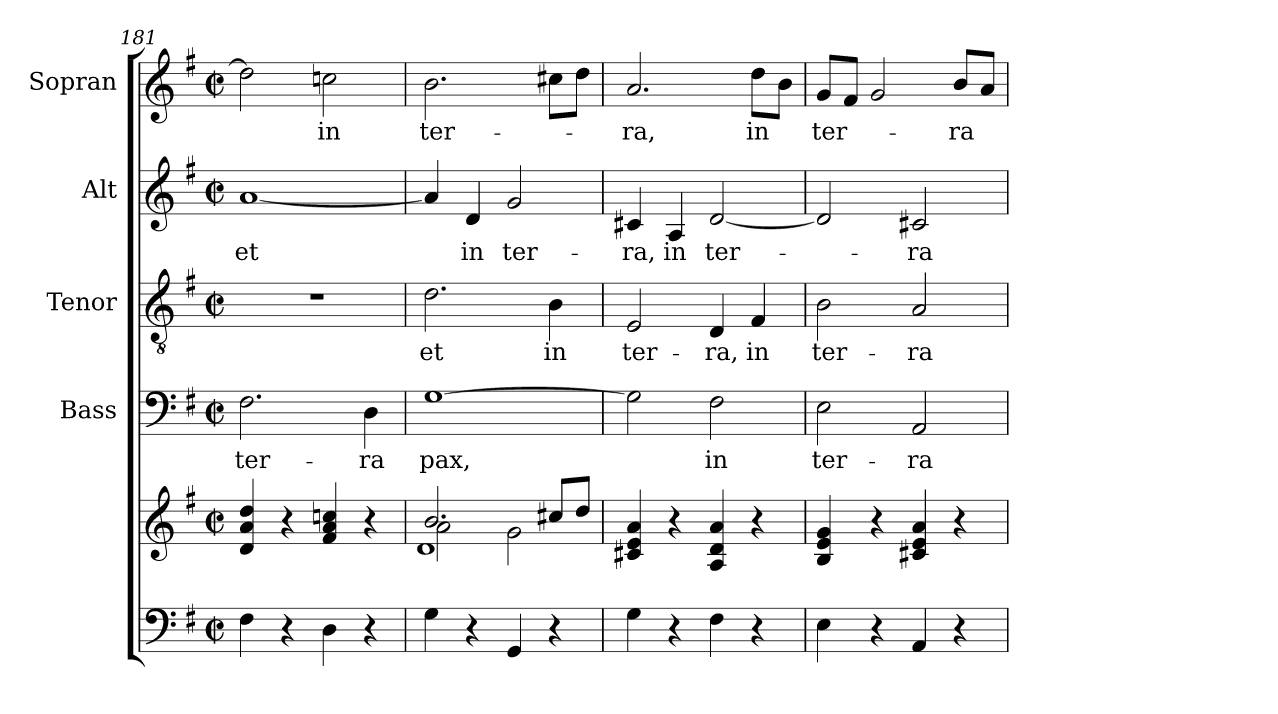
**kern	**kern	**kern	**text	**kern	**text	**kern	**text	**kern	**text
*part5	*part5	*part4	*part4	*part3	*part3	*part2	*part2	*part1	*part1
*staff6	*staff5	*staff4	*staff4	*staff3	*staff3	*staff2	*staff2	*staff1	*staff1
*	*	*I"Bass	*	*I"Tenor	*	*I"Alt	*	*I"Sopran	*
*	*	*I'B.	*	*I'T.	*	*I'A.	*	*I'S.	*
*clefF4	*clefG2	*clefF4	*	*clefGv2	*	*clefG2	*	*clefG2	*
*k[f#]	*k[f#]	*k[f#]	*	*k[f#]	*	*k[f#]	*	*k[f#]	*
*G:	*G:	*G:	*	*G:	*	*G:	*	*G:	*
*M2/2	*M2/2	*M2/2	*	*M2/2	*	*M2/2	*	*M2/2	*
*met(c|)	*met(c|)	*met(c|)	*	*met(c|)	*	*met(c|)	*	*met(c|)	*
=181	=181	=181	=181	=181	=181	=181	=181	=181	=181
!	!	!	!LO:LY:b	!	!	!	!LO:LY:b	!	!
4F#\	4d/ 4a/ 4dd/	2.F#\	ter-	1r	.	[1a	et	2dd\]	.
4r	4r	.	.	.	.	.	.	.	.
!	!	!	!	!	!	!	!	!	!LO:LY:b
4D\	4f#/ 4a/ 4ccn/	.	.	.	.	.	.	2ccn\	in
!	!	!	!LO:LY:b	!	!	!	!	!	!
4r	4r	4D\	-ra	.	.	.	.	.	.
=182	=182	=182	=182	=182	=182	=182	=182	=182	=182
*	*^	*	*	*	*	*	*	*	*
*	*	*^	*	*	*	*	*	*	*	*
!	!	!	!	!	!LO:LY:b	!	!LO:LY:b	!	!	!	!LO:LY:b
4G\	2.b/	2a\	1d	[1G	pax,	2.d\	et	4a/]	.	2.b\	ter-
!	!	!	!	!	!	!	!	!	!LO:LY:b	!	!
4r	.	.	.	.	.	.	.	4d/	in	.	.
!	!	!	!	!	!	!	!	!	!LO:LY:b	!	!
4GG/	.	2g\	.	.	.	.	.	2g/	ter-	.	.
!	!	!	!	!	!	!	!LO:LY:b	!	!	!	!
4r	8cc#X/L	.	.	.	.	4B\	in	.	.	8cc#X\L	.
.	8dd/J	.	.	.	.	.	.	.	.	8dd\J	.
*	*v	*v	*v	*	*	*	*	*	*	*	*
=183	=183	=183	=183	=183	=183	=183	=183	=183	=183
!	!	!	!	!	!LO:LY:b	!	!LO:LY:b	!	!LO:LY:b
4G\	4c#X/ 4e/ 4a/	2G\]	.	2E/	ter-	4c#X/	-ra,	2.a/	-ra,
!	!	!	!	!	!	!	!LO:LY:b	!	!
4r	4r	.	.	.	.	4A/	in	.	.
!	!	!	!LO:LY:b	!	!LO:LY:b	!	!LO:LY:b	!	!
4F#\	4A/ 4d/ 4a/	2F#\	in	4D/	-ra,	[2d/	ter-	.	.
!	!	!	!	!	!LO:LY:b	!	!	!	!LO:LY:b
4r	4r	.	.	4F#/	in	.	.	8dd\L	in
.	.	.	.	.	.	.	.	8b\J	.
!!LO:LB:g=z
=184	=184	=184	=184	=184	=184	=184	=184	=184	=184
!	!	!	!LO:LY:b	!	!LO:LY:b	!	!	!	!LO:LY:b
4E\	4B/ 4e/ 4g/	2E\	ter-	2B\	ter-	2d/]	.	8g/L	ter-
.	.	.	.	.	.	.	.	8f#/J	.
4r	4r	.	.	.	.	.	.	2g/	.
!	!	!	!LO:LY:b	!	!LO:LY:b	!	!LO:LY:b	!	!
4AA/	4c#X/ 4e/ 4a/	2AA/	-ra	2A/	-ra	2c#X/	-ra	.	.
!	!	!	!	!	!	!	!	!	!LO:LY:b
4r	4r	.	.	.	.	.	.	8b/L	-ra
.	.	.	.	.	.	.	.	8a/J	.
=	=	=	=	=	=	=	=	=	=
*-	*-	*-	*-	*-	*-	*-	*-	*-	*-
